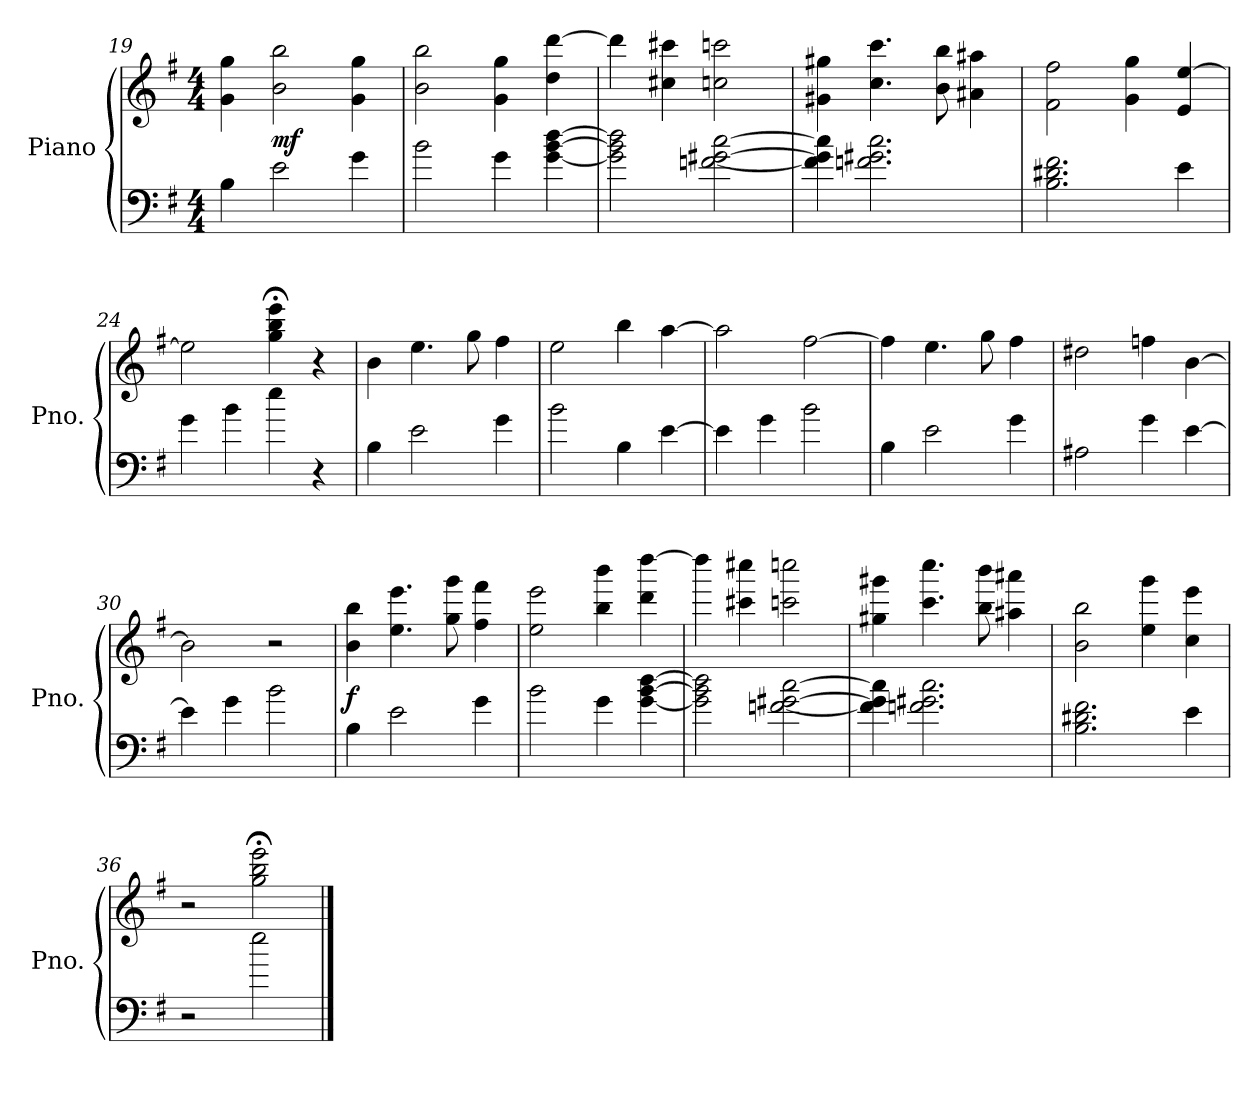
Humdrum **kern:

**kern	**kern	**dynam
*part1	*part1	*part1
*staff2	*staff1	*staff1/2
*I"Piano	*	*
*I'Pno.	*	*
*clefF4	*clefG2	*
*k[f#]	*k[f#]	*
*M4/4	*M4/4	*
=19	=19	=19
4B\	4g\ 4gg\	.
!	!	!LO:DY:b
2e\	2b\ 2bb\	mf
4g\	4g\ 4gg\	.
=20	=20	=20
2b\	2b\ 2bb\	.
4g\	4g\ 4gg\	.
[4g\ [4b\ [4dd\	4dd\ [4ddd\	.
=21	=21	=21
2g\] 2b\] 2dd\]	4ddd\]	.
.	4cc#X\ 4ccc#X\	.
[2fn\ [2g#X\ [2cc\	2ccn\ 2cccn\	.
=22	=22	=22
4f\] 4g#\] 4cc\]	4g#X\ 4gg#X\	.
2.fn\ 2.g#X\ 2.cc\	4.cc\ 4.ccc\	.
.	8b\ 8bb\	.
.	4a#X\ 4aa#X\	.
=23	=23	=23
2.B\ 2.d#X\ 2.f#\	2f#\ 2ff#\	.
.	4g\ 4gg\	.
4e\	4e/ [4ee/	.
!!LO:LB:g=z
=24	=24	=24
4g\	2ee\]	.
4b\	.	.
4ee\	4gg\;< 4bb\;< 4eee\;<	.
4r	4r	.
=25	=25	=25
4B\	4b\	.
2e\	4.ee\	.
.	8gg\	.
4g\	4ff#\	.
=26	=26	=26
2b\	2ee\	.
4B\	4bb\	.
[4e\	[4aa\	.
=27	=27	=27
4e\]	2aa\]	.
4g\	.	.
2b\	[2ff#\	.
=28	=28	=28
4B\	4ff#\]	.
2e\	4.ee\	.
.	8gg\	.
4g\	4ff#\	.
=29	=29	=29
2A#X\	2dd#X\	.
4g\	4ffn\	.
[4e\	[4b\	.
=30	=30	=30
4e\]	2b\]	.
4g\	.	.
2b\	2r	.
=31	=31	=31
!	!	!LO:DY:b
4B\	4b\ 4bb\	f
2e\	4.ee\ 4.eee\	.
.	8gg\ 8ggg\	.
4g\	4ff#\ 4fff#\	.
!!LO:LB:g=z
=32	=32	=32
2b\	2ee\ 2eee\	.
4g\	4bb\ 4bbb\	.
[4g\ [4b\ [4dd\	4ddd\ [4dddd\	.
=33	=33	=33
2g\] 2b\] 2dd\]	4dddd\]	.
.	4ccc#X\ 4cccc#X\	.
[2fn\ [2g#X\ [2cc\	2cccn\ 2ccccn\	.
=34	=34	=34
4f\] 4g#\] 4cc\]	4gg#X\ 4ggg#X\	.
2.fn\ 2.g#X\ 2.cc\	4.ccc\ 4.cccc\	.
.	8bb\ 8bbb\	.
.	4aa#X\ 4aaa#X\	.
=35	=35	=35
2.B\ 2.d#X\ 2.f#\	2b\ 2bb\	.
.	4ee\ 4ggg\	.
4e\	4cc\ 4eee\	.
=36	=36	=36
2r	2r	.
2ee\	2gg\;< 2bb\;< 2eee\;<	.
==	==	==
*-	*-	*-
